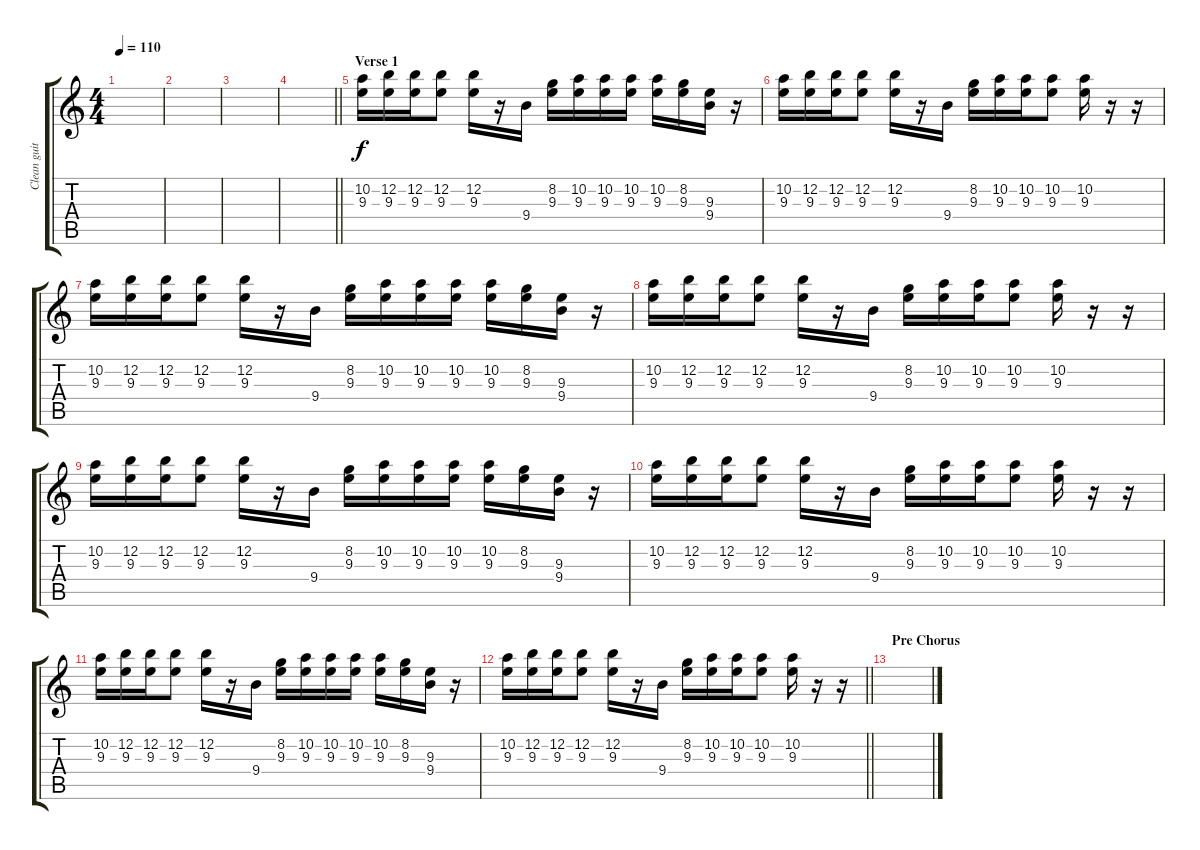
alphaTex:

\track ("Clean guitar" "Clean guit") {instrument electricguitarjazz}
\staff {score tabs}
\tuning (E4 B3 G3 D3 A2 E2) {hide}
\ts (4 4)
\tempo 110
\clef g2
\ks c
|
|
|
\barLineRight lightlight
|
\section ("" "Verse 1")
(10.2 9.3).16 (12.2 9.3).16 (12.2 9.3).16 (12.2 9.3).8 (12.2 9.3).16 r.16 9.4.16 (8.2 9.3).16 (10.2 9.3).16 (10.2 9.3).16 (10.2 9.3).16 (10.2 9.3).16 (8.2 9.3).16 (9.3 9.4).16 r.16 |
(10.2 9.3).16 (12.2 9.3).16 (12.2 9.3).16 (12.2 9.3).8 (12.2 9.3).16 r.16 9.4.16 (8.2 9.3).16 (10.2 9.3).16 (10.2 9.3).16 (10.2 9.3).8 (10.2 9.3).16 r.16 r.16 |
(10.2 9.3).16 (12.2 9.3).16 (12.2 9.3).16 (12.2 9.3).8 (12.2 9.3).16 r.16 9.4.16 (8.2 9.3).16 (10.2 9.3).16 (10.2 9.3).16 (10.2 9.3).16 (10.2 9.3).16 (8.2 9.3).16 (9.3 9.4).16 r.16 |
(10.2 9.3).16 (12.2 9.3).16 (12.2 9.3).16 (12.2 9.3).8 (12.2 9.3).16 r.16 9.4.16 (8.2 9.3).16 (10.2 9.3).16 (10.2 9.3).16 (10.2 9.3).8 (10.2 9.3).16 r.16 r.16 |
(10.2 9.3).16 (12.2 9.3).16 (12.2 9.3).16 (12.2 9.3).8 (12.2 9.3).16 r.16 9.4.16 (8.2 9.3).16 (10.2 9.3).16 (10.2 9.3).16 (10.2 9.3).16 (10.2 9.3).16 (8.2 9.3).16 (9.3 9.4).16 r.16 |
(10.2 9.3).16 (12.2 9.3).16 (12.2 9.3).16 (12.2 9.3).8 (12.2 9.3).16 r.16 9.4.16 (8.2 9.3).16 (10.2 9.3).16 (10.2 9.3).16 (10.2 9.3).8 (10.2 9.3).16 r.16 r.16 |
(10.2 9.3).16 (12.2 9.3).16 (12.2 9.3).16 (12.2 9.3).8 (12.2 9.3).16 r.16 9.4.16 (8.2 9.3).16 (10.2 9.3).16 (10.2 9.3).16 (10.2 9.3).16 (10.2 9.3).16 (8.2 9.3).16 (9.3 9.4).16 r.16 |
\barLineRight lightlight
(10.2 9.3).16 (12.2 9.3).16 (12.2 9.3).16 (12.2 9.3).8 (12.2 9.3).16 r.16 9.4.16 (8.2 9.3).16 (10.2 9.3).16 (10.2 9.3).16 (10.2 9.3).8 (10.2 9.3).16 r.16 r.16 |
\section ("" "Pre Chorus")
